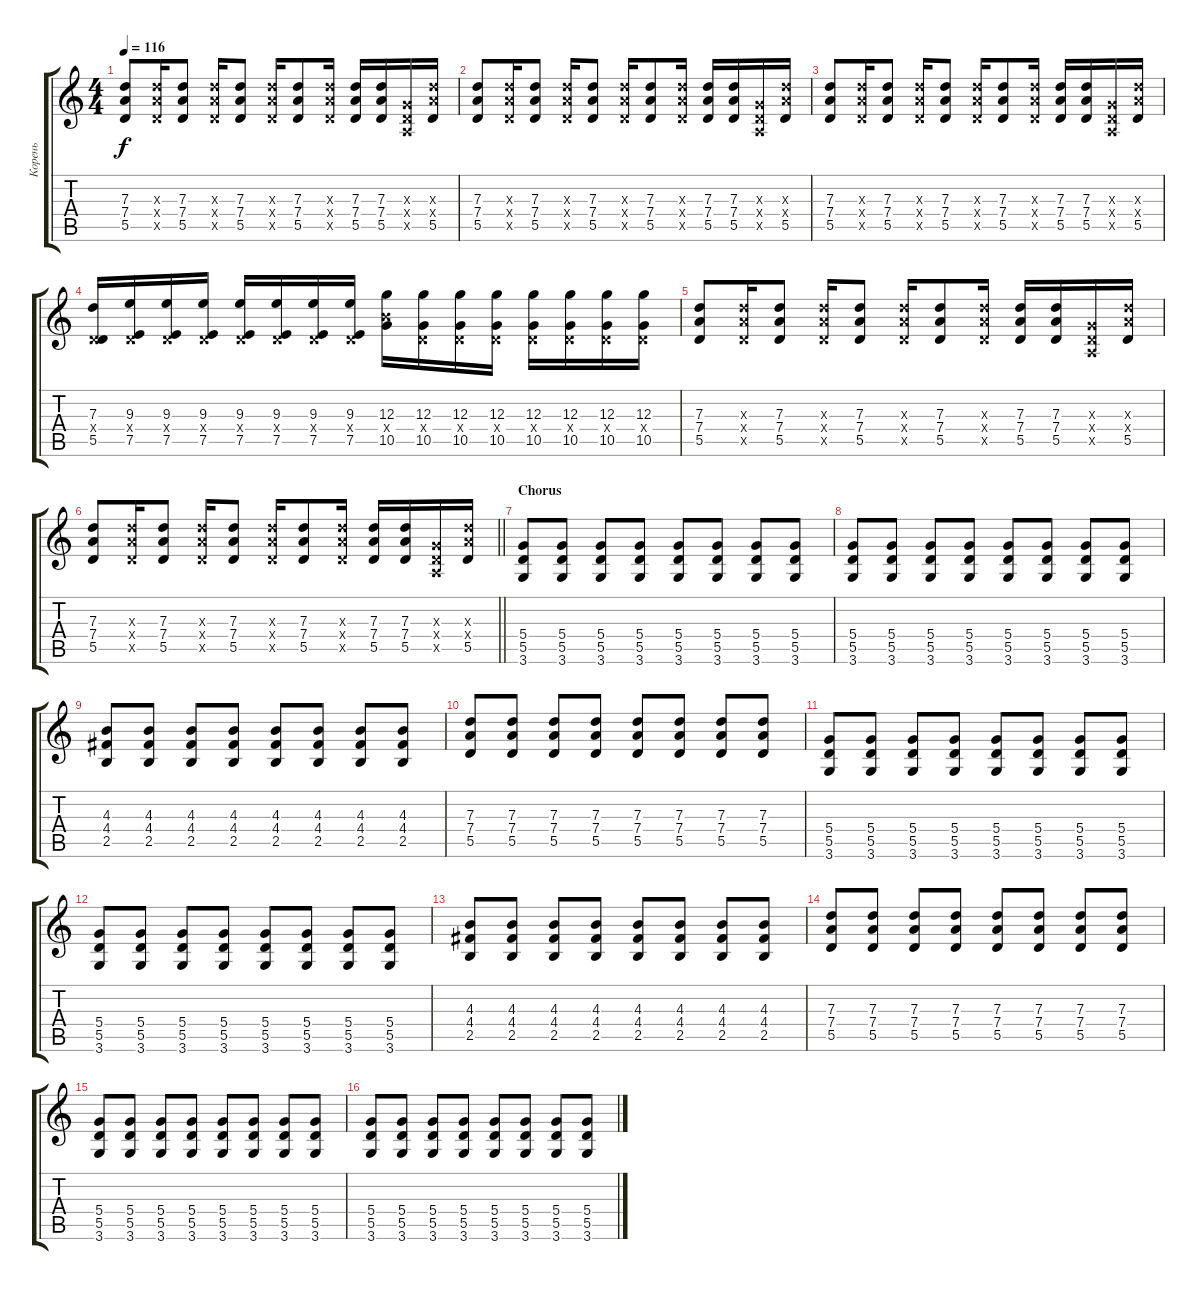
\track ("Корень" "Корень") {instrument distortionguitar}
\staff {score tabs}
\tuning (E4 B3 G3 D3 A2 E2) {hide}
\ts (4 4)
\tempo 116
\clef g2
\ks c
(7.3 7.4 5.5).8{dy f} (7.3{x} 7.4{x} 5.5{x}).16 (7.3 7.4 5.5).8 (7.3{x} 7.4{x} 5.5{x}).16 (7.3 7.4 5.5).8 (7.3{x} 7.4{x} 5.5{x}).16 (7.3 7.4 5.5).8 (7.3{x} 7.4{x} 5.5{x}).16 (7.3 7.4 5.5).16 (7.3 7.4 5.5).16 (0.3{x} 0.4{x} 0.5{x}).16 (7.3{x} 7.4{x} 5.5).16 |
(7.3 7.4 5.5).8 (7.3{x} 7.4{x} 5.5{x}).16 (7.3 7.4 5.5).8 (7.3{x} 7.4{x} 5.5{x}).16 (7.3 7.4 5.5).8 (7.3{x} 7.4{x} 5.5{x}).16 (7.3 7.4 5.5).8 (7.3{x} 7.4{x} 5.5{x}).16 (7.3 7.4 5.5).16 (7.3 7.4 5.5).16 (0.3{x} 0.4{x} 0.5{x}).16 (7.3{x} 7.4{x} 5.5).16 |
(7.3 7.4 5.5).8 (7.3{x} 7.4{x} 5.5{x}).16 (7.3 7.4 5.5).8 (7.3{x} 7.4{x} 5.5{x}).16 (7.3 7.4 5.5).8 (7.3{x} 7.4{x} 5.5{x}).16 (7.3 7.4 5.5).8 (7.3{x} 7.4{x} 5.5{x}).16 (7.3 7.4 5.5).16 (7.3 7.4 5.5).16 (0.3{x} 0.4{x} 0.5{x}).16 (7.3{x} 7.4{x} 5.5).16 |
(7.3 0.4{x} 5.5).16 (9.3 0.4{x} 7.5).16 (9.3 0.4{x} 7.5).16 (9.3 0.4{x} 7.5).16 (9.3 0.4{x} 7.5).16 (9.3 0.4{x} 7.5).16 (9.3 0.4{x} 7.5).16 (9.3 0.4{x} 7.5).16 (12.3 9.4{x} 10.5).16 (12.3 0.4{x} 10.5).16 (12.3 0.4{x} 10.5).16 (12.3 0.4{x} 10.5).16 (12.3 0.4{x} 10.5).16 (12.3 0.4{x} 10.5).16 (12.3 0.4{x} 10.5).16 (12.3 0.4{x} 10.5).16 |
(7.3 7.4 5.5).8 (7.3{x} 7.4{x} 5.5{x}).16 (7.3 7.4 5.5).8 (7.3{x} 7.4{x} 5.5{x}).16 (7.3 7.4 5.5).8 (7.3{x} 7.4{x} 5.5{x}).16 (7.3 7.4 5.5).8 (7.3{x} 7.4{x} 5.5{x}).16 (7.3 7.4 5.5).16 (7.3 7.4 5.5).16 (0.3{x} 0.4{x} 0.5{x}).16 (7.3{x} 7.4{x} 5.5).16 |
\barLineRight lightlight
(7.3 7.4 5.5).8 (7.3{x} 7.4{x} 5.5{x}).16 (7.3 7.4 5.5).8 (7.3{x} 7.4{x} 5.5{x}).16 (7.3 7.4 5.5).8 (7.3{x} 7.4{x} 5.5{x}).16 (7.3 7.4 5.5).8 (7.3{x} 7.4{x} 5.5{x}).16 (7.3 7.4 5.5).16 (7.3 7.4 5.5).16 (0.3{x} 0.4{x} 0.5{x}).16 (7.3{x} 7.4{x} 5.5).16 |
\section ("" "Chorus")
(5.4 5.5 3.6).8 (5.4 5.5 3.6).8 (5.4 5.5 3.6).8 (5.4 5.5 3.6).8 (5.4 5.5 3.6).8 (5.4 5.5 3.6).8 (5.4 5.5 3.6).8 (5.4 5.5 3.6).8 |
(5.4 5.5 3.6).8 (5.4 5.5 3.6).8 (5.4 5.5 3.6).8 (5.4 5.5 3.6).8 (5.4 5.5 3.6).8 (5.4 5.5 3.6).8 (5.4 5.5 3.6).8 (5.4 5.5 3.6).8 |
(4.3 4.4 2.5).8 (4.3 4.4 2.5).8 (4.3 4.4 2.5).8 (4.3 4.4 2.5).8 (4.3 4.4 2.5).8 (4.3 4.4 2.5).8 (4.3 4.4 2.5).8 (4.3 4.4 2.5).8 |
(7.3 7.4 5.5).8 (7.3 7.4 5.5).8 (7.3 7.4 5.5).8 (7.3 7.4 5.5).8 (7.3 7.4 5.5).8 (7.3 7.4 5.5).8 (7.3 7.4 5.5).8 (7.3 7.4 5.5).8 |
(5.4 5.5 3.6).8 (5.4 5.5 3.6).8 (5.4 5.5 3.6).8 (5.4 5.5 3.6).8 (5.4 5.5 3.6).8 (5.4 5.5 3.6).8 (5.4 5.5 3.6).8 (5.4 5.5 3.6).8 |
(5.4 5.5 3.6).8 (5.4 5.5 3.6).8 (5.4 5.5 3.6).8 (5.4 5.5 3.6).8 (5.4 5.5 3.6).8 (5.4 5.5 3.6).8 (5.4 5.5 3.6).8 (5.4 5.5 3.6).8 |
(4.3 4.4 2.5).8 (4.3 4.4 2.5).8 (4.3 4.4 2.5).8 (4.3 4.4 2.5).8 (4.3 4.4 2.5).8 (4.3 4.4 2.5).8 (4.3 4.4 2.5).8 (4.3 4.4 2.5).8 |
(7.3 7.4 5.5).8 (7.3 7.4 5.5).8 (7.3 7.4 5.5).8 (7.3 7.4 5.5).8 (7.3 7.4 5.5).8 (7.3 7.4 5.5).8 (7.3 7.4 5.5).8 (7.3 7.4 5.5).8 |
(5.4 5.5 3.6).8 (5.4 5.5 3.6).8 (5.4 5.5 3.6).8 (5.4 5.5 3.6).8 (5.4 5.5 3.6).8 (5.4 5.5 3.6).8 (5.4 5.5 3.6).8 (5.4 5.5 3.6).8 |
(5.4 5.5 3.6).8 (5.4 5.5 3.6).8 (5.4 5.5 3.6).8 (5.4 5.5 3.6).8 (5.4 5.5 3.6).8 (5.4 5.5 3.6).8 (5.4 5.5 3.6).8 (5.4 5.5 3.6).8
